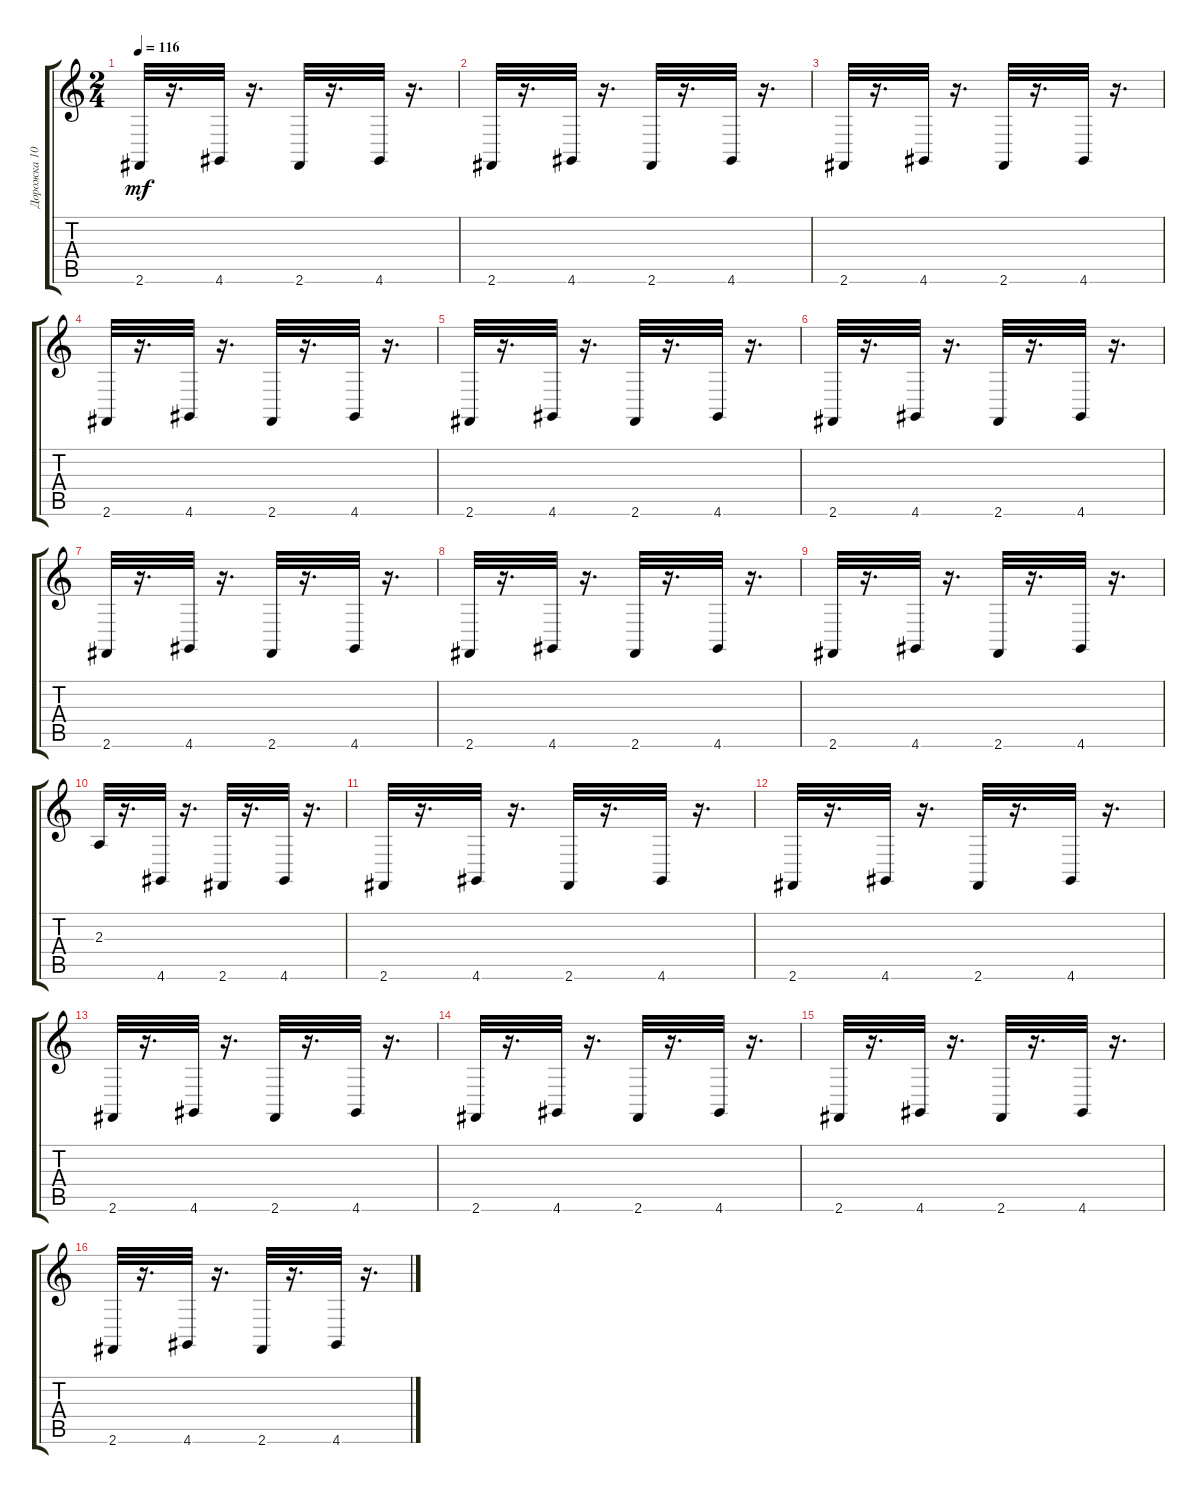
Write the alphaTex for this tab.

\track ("Дорожка 10" "Дорожка 10") {instrument acousticgrandpiano}
\staff {score tabs}
\tuning (E4 B3 G3 D3 A2 E2) {hide}
\ts (2 4)
\tempo 116
\clef g2
\ks c
2.6.32{dy mf} r.16{d} 4.6.32 r.16{d} 2.6.32 r.16{d} 4.6.32 r.16{d} |
2.6.32 r.16{d} 4.6.32 r.16{d} 2.6.32 r.16{d} 4.6.32 r.16{d} |
2.6.32 r.16{d} 4.6.32 r.16{d} 2.6.32 r.16{d} 4.6.32 r.16{d} |
2.6.32 r.16{d} 4.6.32 r.16{d} 2.6.32 r.16{d} 4.6.32 r.16{d} |
2.6.32 r.16{d} 4.6.32 r.16{d} 2.6.32 r.16{d} 4.6.32 r.16{d} |
2.6.32 r.16{d} 4.6.32 r.16{d} 2.6.32 r.16{d} 4.6.32 r.16{d} |
2.6.32 r.16{d} 4.6.32 r.16{d} 2.6.32 r.16{d} 4.6.32 r.16{d} |
2.6.32 r.16{d} 4.6.32 r.16{d} 2.6.32 r.16{d} 4.6.32 r.16{d} |
2.6.32 r.16{d} 4.6.32 r.16{d} 2.6.32 r.16{d} 4.6.32 r.16{d} |
2.3.32 r.16{d} 4.6.32 r.16{d} 2.6.32 r.16{d} 4.6.32 r.16{d} |
2.6.32 r.16{d} 4.6.32 r.16{d} 2.6.32 r.16{d} 4.6.32 r.16{d} |
2.6.32 r.16{d} 4.6.32 r.16{d} 2.6.32 r.16{d} 4.6.32 r.16{d} |
2.6.32 r.16{d} 4.6.32 r.16{d} 2.6.32 r.16{d} 4.6.32 r.16{d} |
2.6.32 r.16{d} 4.6.32 r.16{d} 2.6.32 r.16{d} 4.6.32 r.16{d} |
2.6.32 r.16{d} 4.6.32 r.16{d} 2.6.32 r.16{d} 4.6.32 r.16{d} |
2.6.32 r.16{d} 4.6.32 r.16{d} 2.6.32 r.16{d} 4.6.32 r.16{d}
